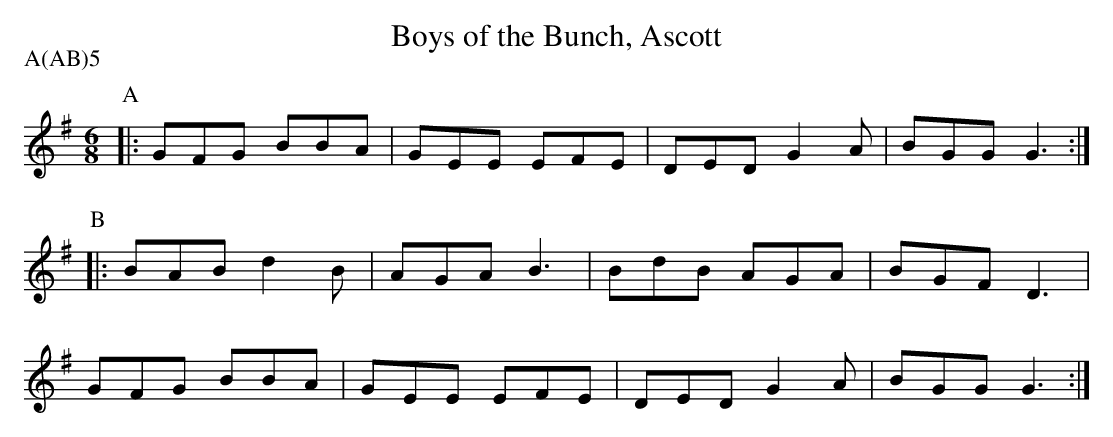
X:1
T:Boys of the Bunch, Ascott
M:6/8
L:1/8
P:A(AB)5
K:G
P:A
|:GFG BBA|GEE EFE|DED G2A|BGG G3:|
P:B
|:BAB d2B|AGA B3 |BdB AGA|BGF D3 |
  GFG BBA|GEE EFE|DED G2A|BGG G3:|
